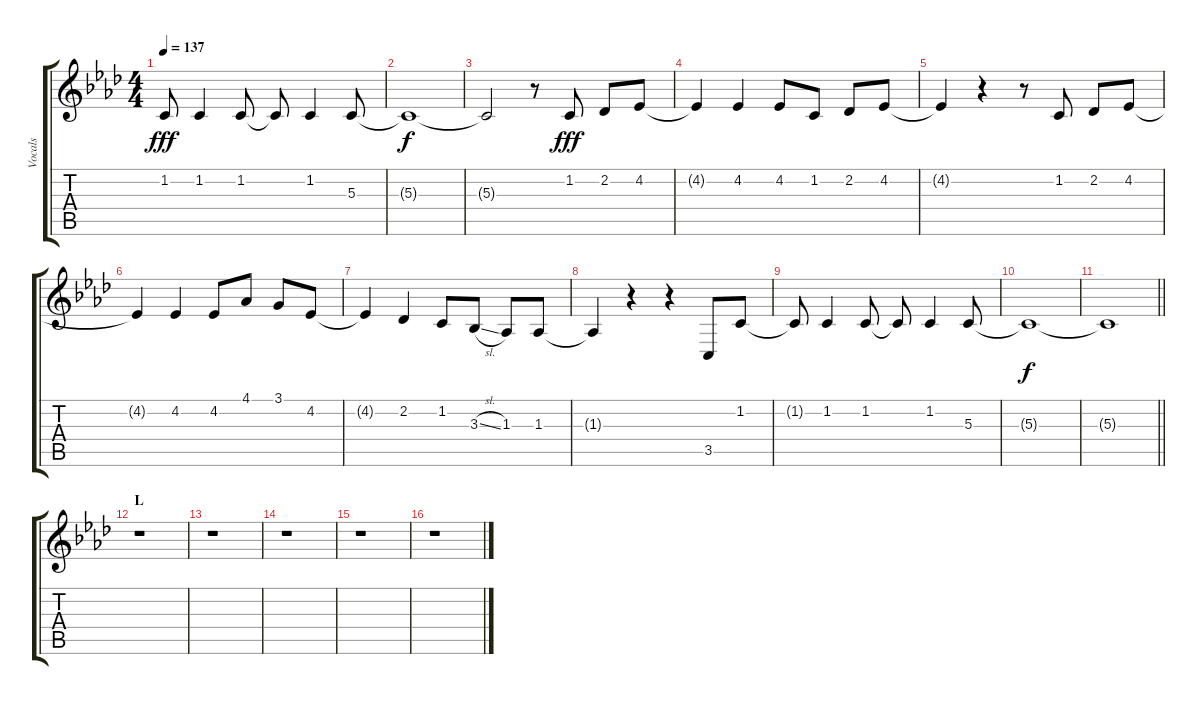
\track ("Vocals" "Vocals") {instrument voiceoohs}
\staff {score tabs}
\tuning (E4 B3 G3 D3 A2 E2) {hide}
\ts (4 4)
\tempo 137
\clef g2
\ks ab
1.2{t}.8{dy fff} 1.2.4 1.2.8 1.2{t}.8 1.2.4 5.3.8 |
5.3{t}.1{dy f} |
5.3{t}.2 r.8 1.2.8{dy fff} 2.2.8 4.2.8 |
4.2{t}.4 4.2.4 4.2.8 1.2.8 2.2.8 4.2.8 |
4.2{t}.4 r.4 r.8 1.2.8 2.2.8 4.2.8 |
4.2{t}.4 4.2.4 4.2.8 4.1.8 3.1.8 4.2.8 |
4.2{t}.4 2.2.4 1.2.8 3.3{sl}.8 1.3.8 1.3.8 |
1.3{t}.4 r.4 r.4 3.5.8 1.2.8 |
1.2{t}.8 1.2.4 1.2.8 1.2{t}.8 1.2.4 5.3.8 |
5.3{t}.1{dy f} |
\barLineRight lightlight
5.3{t}.1 |
\section ("" "L")
r.1 |
r.1 |
r.1 |
r.1 |
r.1{volume 0}
